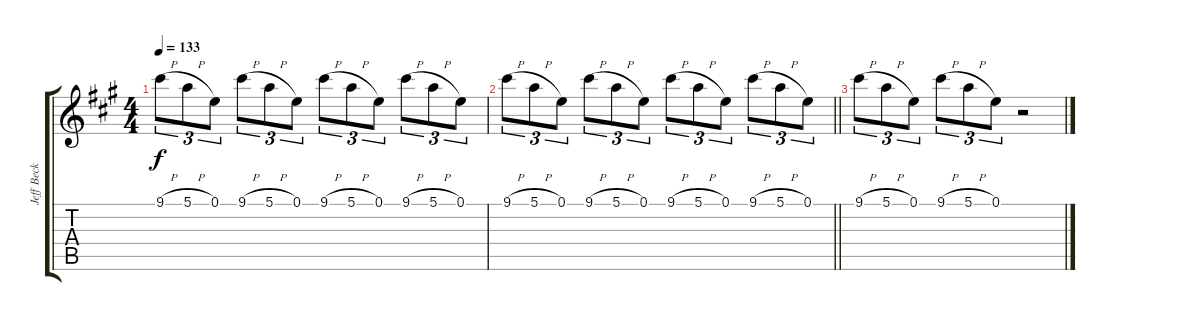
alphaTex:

\track ("Jeff Beck 2" "Jeff Beck ") {instrument overdrivenguitar}
\staff {score tabs}
\tuning (E4 B3 G3 D3 A2 E2) {hide}
\ts (4 4)
\tempo 133
\clef g2
\ks a
9.1{h}.8{tu (3 2) dy f} 5.1{h}.8{tu (3 2)} 0.1.8{tu (3 2)} 9.1{h}.8{tu (3 2)} 5.1{h}.8{tu (3 2)} 0.1.8{tu (3 2)} 9.1{h}.8{tu (3 2)} 5.1{h}.8{tu (3 2)} 0.1.8{tu (3 2)} 9.1{h}.8{tu (3 2)} 5.1{h}.8{tu (3 2)} 0.1.8{tu (3 2)} |
\barLineRight lightlight
9.1{h}.8{tu (3 2)} 5.1{h}.8{tu (3 2)} 0.1.8{tu (3 2)} 9.1{h}.8{tu (3 2)} 5.1{h}.8{tu (3 2)} 0.1.8{tu (3 2)} 9.1{h}.8{tu (3 2)} 5.1{h}.8{tu (3 2)} 0.1.8{tu (3 2)} 9.1{h}.8{tu (3 2)} 5.1{h}.8{tu (3 2)} 0.1.8{tu (3 2)} |
9.1{h}.8{tu (3 2)} 5.1{h}.8{tu (3 2)} 0.1.8{tu (3 2)} 9.1{h}.8{tu (3 2)} 5.1{h}.8{tu (3 2)} 0.1.8{tu (3 2)} r.2
